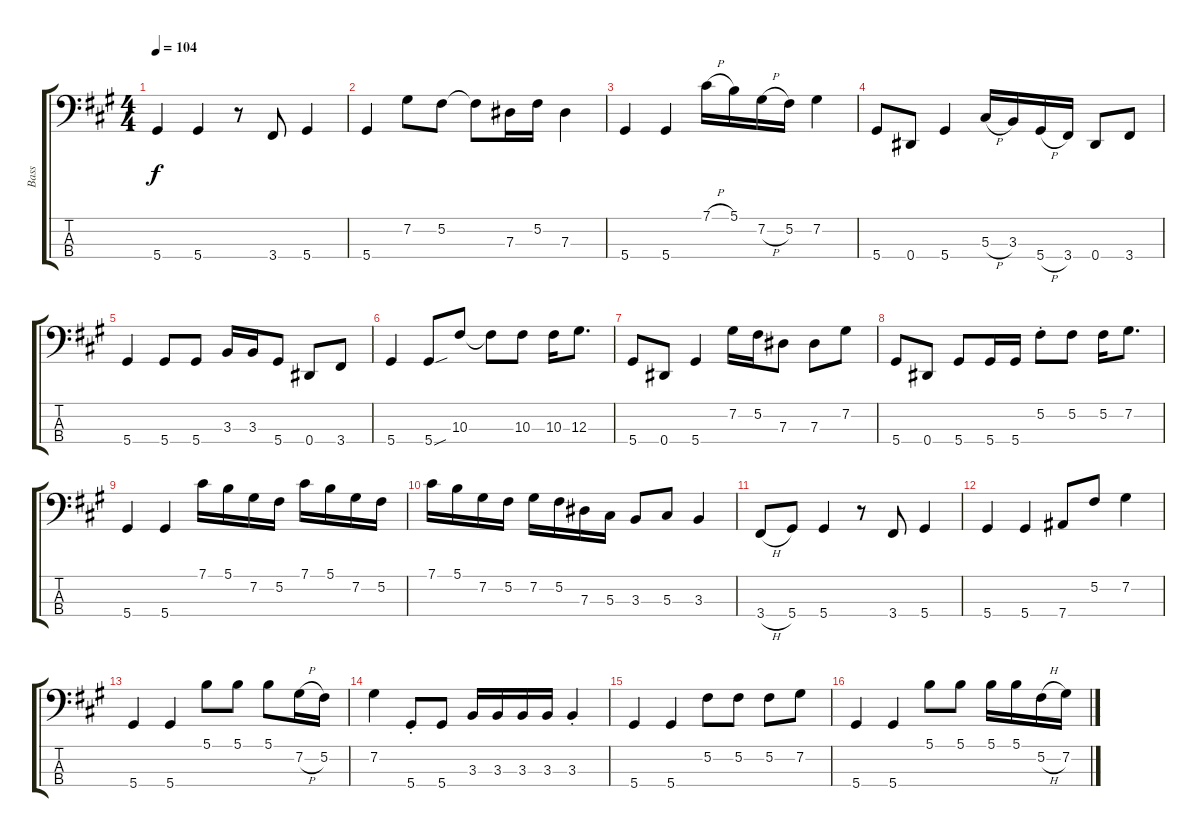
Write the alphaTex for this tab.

\track ("Bass" "Bass") {instrument electricbassfinger}
\staff {score tabs}
\tuning (Gb2 Db2 Ab1 Eb1) {hide}
\ts (4 4)
\tempo 104
\clef f4
\ks a
5.4.4{dy f} 5.4.4 r.8 3.4.8 5.4.4 |
5.4.4 7.2.8 5.2.8 5.2{t}.8 7.3.16 5.2.16 7.3.4 |
5.4.4 5.4.4 7.1{h}.16 5.1.16 7.2{h}.16 5.2.16 7.2.4 |
5.4.8 0.4.8 5.4.4 5.3{h}.16 3.3.16 5.4{h}.16 3.4.16 0.4.8 3.4.8 |
5.4.4 5.4.8 5.4.8 3.3.16 3.3.16 5.4.8 0.4.8 3.4.8 |
5.4.4 5.4{sou}.8 10.3.8 10.3{t}.8 10.3.8 10.3.16 12.3.8{d} |
5.4.8 0.4.8 5.4.4 7.2.16 5.2.16 7.3.8 7.3.8 7.2.8 |
5.4.8 0.4.8 5.4.8 5.4.16 5.4.16 5.2{st}.8 5.2.8 5.2.16 7.2.8{d} |
5.4.4 5.4.4 7.1.16 5.1.16 7.2.16 5.2.16 7.1.16 5.1.16 7.2.16 5.2.16 |
7.1.16 5.1.16 7.2.16 5.2.16 7.2.16 5.2.16 7.3.16 5.3.16 3.3.8 5.3.8 3.3.4 |
3.4{h}.8 5.4.8 5.4.4 r.8 3.4.8 5.4.4 |
5.4.4 5.4.4 7.4.8 5.2.8 7.2.4 |
5.4.4 5.4.4 5.1.8 5.1.8 5.1.8 7.2{h}.16 5.2.16 |
7.2.4 5.4{st}.8 5.4.8 3.3.16 3.3.16 3.3.16 3.3.16 3.3{st}.4 |
5.4.4 5.4.4 5.2.8 5.2.8 5.2.8 7.2.8 |
5.4.4 5.4.4 5.1.8 5.1.8 5.1.16 5.1.16 5.2{h}.16 7.2.16
